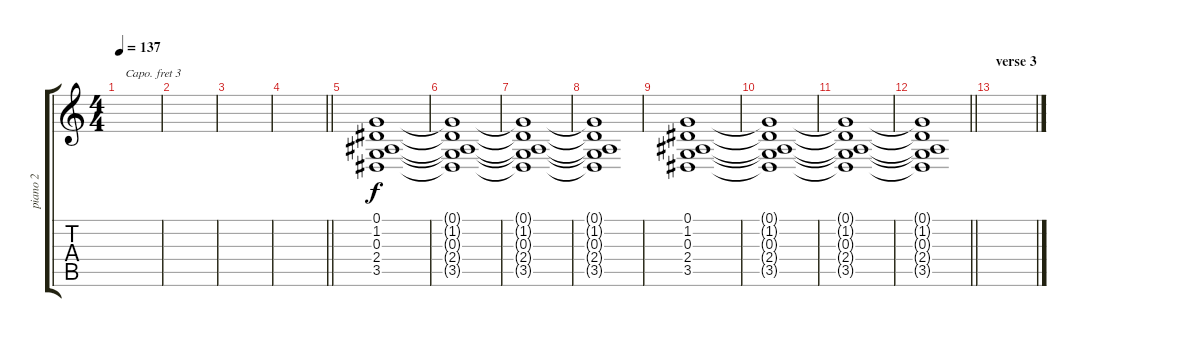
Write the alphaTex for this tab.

\track ("piano 2" "piano 2") {instrument acousticgrandpiano}
\staff {score tabs}
\capo 3
\tuning (E4 B3 G3 D3 A2 E2) {hide}
\ts (4 4)
\tempo 137
\clef g2
\ks c
|
|
|
\barLineRight lightlight
|
(0.1 1.2 0.3 2.4 3.5).1 |
(0.1{t} 1.2{t} 0.3{t} 2.4{t} 3.5{t}).1 |
(0.1{t} 1.2{t} 0.3{t} 2.4{t} 3.5{t}).1 |
(0.1{t} 1.2{t} 0.3{t} 2.4{t} 3.5{t}).1 |
(0.1 1.2 0.3 2.4 3.5).1 |
(0.1{t} 1.2{t} 0.3{t} 2.4{t} 3.5{t}).1 |
(0.1{t} 1.2{t} 0.3{t} 2.4{t} 3.5{t}).1 |
\barLineRight lightlight
(0.1{t} 1.2{t} 0.3{t} 2.4{t} 3.5{t}).1 |
\section ("" "verse 3")
